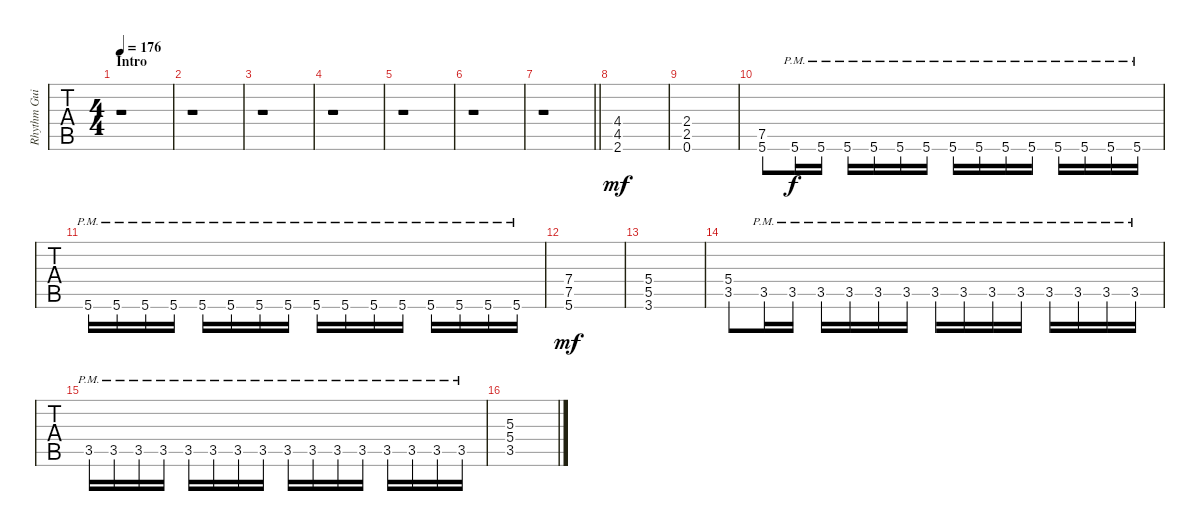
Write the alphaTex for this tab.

\track ("Rhythm Guitar A" "Rhythm Gui") {instrument overdrivenguitar}
\staff {tabs}
\tuning (E4 B3 G3 D3 A2 E2) {hide}
\ts (4 4)
\section ("" "Intro")
\tempo 176
\clef g2
\ks f#minor
r.1{dy mf instrument overdrivenguitar} |
r.1 |
r.1 |
r.1 |
r.1 |
r.1 |
\barLineRight lightlight
r.1 |
\section ("" "")
(4.4 4.5 2.6).1 |
(2.4 2.5 0.6).1 |
(7.5 5.6).8 5.6{pm}.16{dy f} 5.6{pm}.16 5.6{pm}.16 5.6{pm}.16 5.6{pm}.16 5.6{pm}.16 5.6{pm}.16 5.6{pm}.16 5.6{pm}.16 5.6{pm}.16 5.6{pm}.16 5.6{pm}.16 5.6{pm}.16 5.6{pm}.16 |
5.6{pm}.16 5.6{pm}.16 5.6{pm}.16 5.6{pm}.16 5.6{pm}.16 5.6{pm}.16 5.6{pm}.16 5.6{pm}.16 5.6{pm}.16 5.6{pm}.16 5.6{pm}.16 5.6{pm}.16 5.6{pm}.16 5.6{pm}.16 5.6{pm}.16 5.6{pm}.16 |
\ks aminor
(7.4 7.5 5.6).1{dy mf} |
(5.4 5.5 3.6).1 |
(5.4 3.5).8 3.5{pm}.16 3.5{pm}.16 3.5{pm}.16 3.5{pm}.16 3.5{pm}.16 3.5{pm}.16 3.5{pm}.16 3.5{pm}.16 3.5{pm}.16 3.5{pm}.16 3.5{pm}.16 3.5{pm}.16 3.5{pm}.16 3.5{pm}.16 |
3.5{pm}.16 3.5{pm}.16 3.5{pm}.16 3.5{pm}.16 3.5{pm}.16 3.5{pm}.16 3.5{pm}.16 3.5{pm}.16 3.5{pm}.16 3.5{pm}.16 3.5{pm}.16 3.5{pm}.16 3.5{pm}.16 3.5{pm}.16 3.5{pm}.16 3.5{pm}.16 |
\ks cminor
(5.3 5.4 3.5).1
